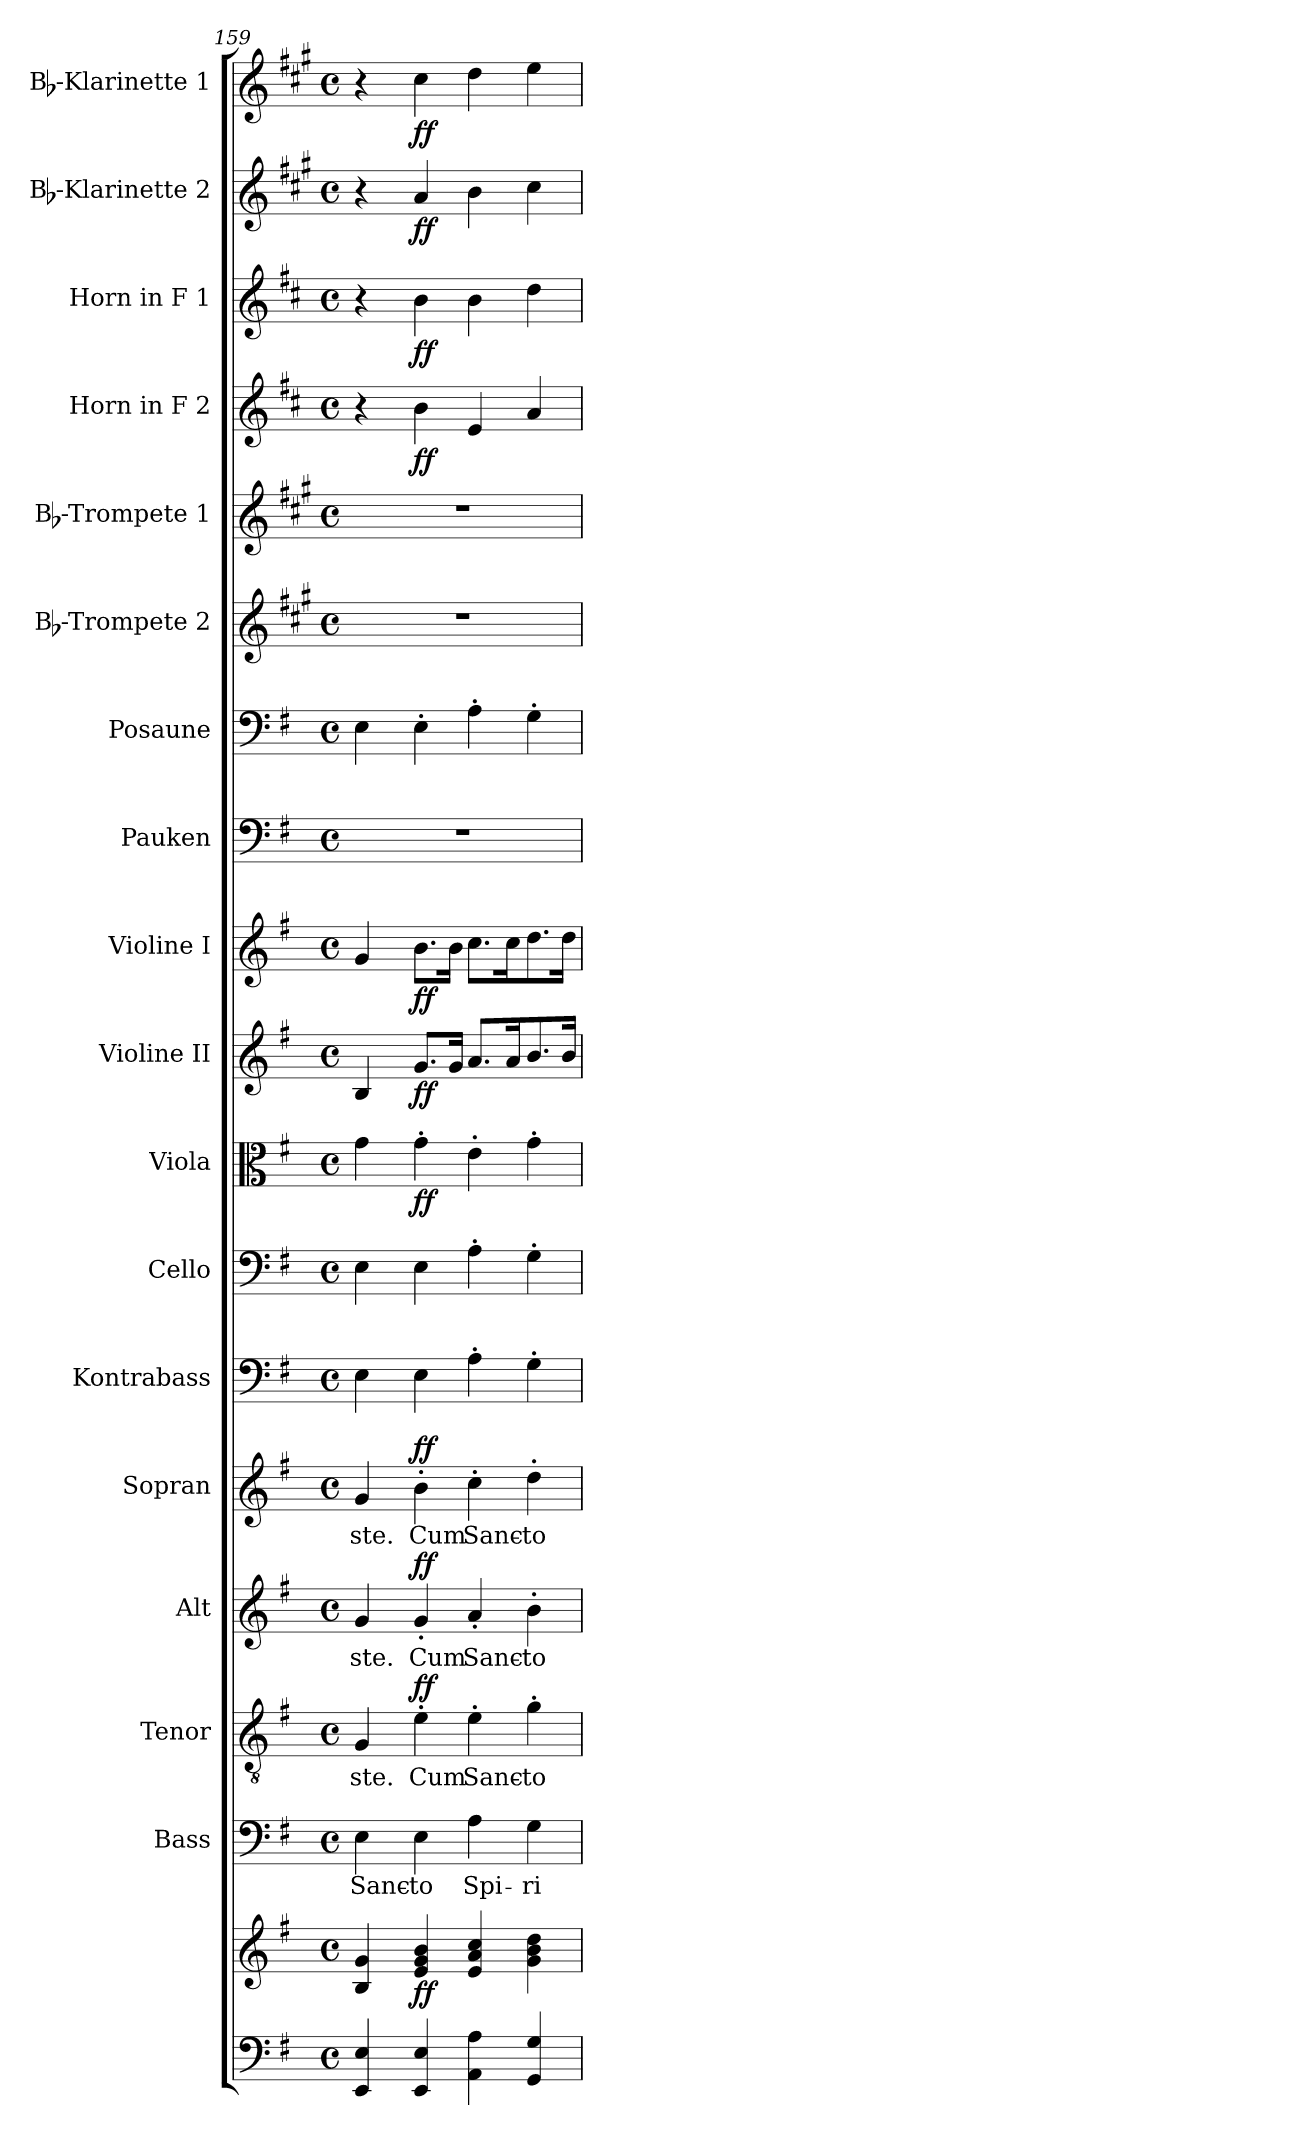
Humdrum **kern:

**kern	**kern	**dynam	**kern	**text	**kern	**text	**dynam	**kern	**text	**dynam	**kern	**text	**dynam	**kern	**kern	**kern	**dynam	**kern	**dynam	**kern	**dynam	**kern	**kern	**kern	**kern	**kern	**dynam	**kern	**dynam	**kern	**dynam	**kern	**dynam
*part18	*part18	*part18	*part17	*part17	*part16	*part16	*part16	*part15	*part15	*part15	*part14	*part14	*part14	*part13	*part12	*part11	*part11	*part10	*part10	*part9	*part9	*part8	*part7	*part6	*part5	*part4	*part4	*part3	*part3	*part2	*part2	*part1	*part1
*staff19	*staff18	*staff18/19	*staff17	*staff17	*staff16	*staff16	*staff16	*staff15	*staff15	*staff15	*staff14	*staff14	*staff14	*staff13	*staff12	*staff11	*staff11	*staff10	*staff10	*staff9	*staff9	*staff8	*staff7	*staff6	*staff5	*staff4	*staff4	*staff3	*staff3	*staff2	*staff2	*staff1	*staff1
*	*	*	*I"Bass	*	*I"Tenor	*	*	*I"Alt	*	*	*I"Sopran	*	*	*I"Kontrabass	*I"Cello	*I"Viola	*	*I"Violine II	*	*I"Violine I	*	*I"Pauken	*I"Posaune	*I"Bb-Trompete 2	*I"Bb-Trompete 1	*I"Horn in F 2	*	*I"Horn in F 1	*	*I"Bb-Klarinette 2	*	*I"Bb-Klarinette 1	*
*	*	*	*I'B.	*	*I'T.	*	*	*I'A.	*	*	*I'S.	*	*	*I'Kb.	*	*I'Vla.	*	*I'Vl. II	*	*I'Vl. I	*	*I'Pk.	*I'Pos.	*I'Bb Trp. 2	*I'Bb Trp. 1	*	*	*	*	*I'Bb Kl. 2	*	*I'Bb Kl. 1	*
*clefF4	*clefG2	*	*clefF4	*	*clefGv2	*	*	*clefG2	*	*	*clefG2	*	*	*clefF4	*clefF4	*clefC3	*	*clefG2	*	*clefG2	*	*clefF4	*clefF4	*clefG2	*clefG2	*clefG2	*	*clefG2	*	*clefG2	*	*clefG2	*
*	*	*	*	*	*	*	*	*	*	*	*	*	*	*ITrd7c12	*	*	*	*	*	*	*	*	*	*ITrd1c2	*ITrd1c2	*ITrd4c7	*	*ITrd4c7	*	*ITrd1c2	*	*ITrd1c2	*
*k[f#]	*k[f#]	*	*k[f#]	*	*k[f#]	*	*	*k[f#]	*	*	*k[f#]	*	*	*k[f#]	*k[f#]	*k[f#]	*	*k[f#]	*	*k[f#]	*	*k[f#]	*k[f#]	*k[f#]	*k[f#]	*k[f#]	*	*k[f#]	*	*k[f#]	*	*k[f#]	*
*G:	*G:	*	*G:	*	*G:	*	*	*G:	*	*	*G:	*	*	*G:	*G:	*G:	*	*G:	*	*G:	*	*G:	*G:	*G:	*G:	*G:	*	*G:	*	*G:	*	*G:	*
*M4/4	*M4/4	*	*M4/4	*	*M4/4	*	*	*M4/4	*	*	*M4/4	*	*	*M4/4	*M4/4	*M4/4	*	*M4/4	*	*M4/4	*	*M4/4	*M4/4	*M4/4	*M4/4	*M4/4	*	*M4/4	*	*M4/4	*	*M4/4	*
*met(c)	*met(c)	*	*met(c)	*	*met(c)	*	*	*met(c)	*	*	*met(c)	*	*	*met(c)	*met(c)	*met(c)	*	*met(c)	*	*met(c)	*	*met(c)	*met(c)	*met(c)	*met(c)	*met(c)	*	*met(c)	*	*met(c)	*	*met(c)	*
=159	=159	=159	=159	=159	=159	=159	=159	=159	=159	=159	=159	=159	=159	=159	=159	=159	=159	=159	=159	=159	=159	=159	=159	=159	=159	=159	=159	=159	=159	=159	=159	=159	=159
!	!	!	!	!LO:LY:b	!	!LO:LY:b	!	!	!LO:LY:b	!	!	!LO:LY:b	!	!	!	!	!	!	!	!	!	!	!	!	!	!	!	!	!	!	!	!	!
4EE/ 4E/	4B/ 4g/	.	4E\	Sanc-	4G/	-ste.	.	4g/	-ste.	.	4g/	-ste.	.	4EE\	4E\	4g\	.	4B/	.	4g/	.	1r	4E\	1r	1r	4r	.	4r	.	4r	.	4r	.
!	!	!LO:DY:b	!	!LO:LY:b	!	!LO:LY:b	!LO:DY:a	!	!LO:LY:b	!LO:DY:a	!	!LO:LY:b	!LO:DY:a	!	!	!	!LO:DY:b	!	!LO:DY:b	!	!LO:DY:b	!	!	!	!	!	!LO:DY:b	!	!LO:DY:b	!	!LO:DY:b	!	!LO:DY:b
4EE/ 4E/	4e/ 4g/ 4b/	ff	4E\	-to	4e'>\	Cum	ff	4g'</	Cum	ff	4b'>\	Cum	ff	4EE\	4E\	4g'>\	ff	8.g/L	ff	8.b\L	ff	.	4E'>\	.	.	4e\	ff	4e\	ff	4g/	ff	4b\	ff
.	.	.	.	.	.	.	.	.	.	.	.	.	.	.	.	.	.	16g/Jk	.	16b\Jk	.	.	.	.	.	.	.	.	.	.	.	.	.
!	!	!	!	!LO:LY:b	!	!LO:LY:b	!	!	!LO:LY:b	!	!	!LO:LY:b	!	!	!	!	!	!	!	!	!	!	!	!	!	!	!	!	!	!	!	!	!
4AA\ 4A\	4e/ 4a/ 4cc/	.	4A\	Spi-	4e'>\	Sanc-	.	4a'</	Sanc-	.	4cc'>\	Sanc-	.	4AA'>\	4A'>\	4e'>\	.	8.a/L	.	8.cc\L	.	.	4A'>\	.	.	4A/	.	4e\	.	4a\	.	4cc\	.
.	.	.	.	.	.	.	.	.	.	.	.	.	.	.	.	.	.	16a/k	.	16cc\k	.	.	.	.	.	.	.	.	.	.	.	.	.
!	!	!	!	!LO:LY:b	!	!LO:LY:b	!	!	!LO:LY:b	!	!	!LO:LY:b	!	!	!	!	!	!	!	!	!	!	!	!	!	!	!	!	!	!	!	!	!
4GG/ 4G/	4g\ 4b\ 4dd\	.	4G\	-ri-	4g'>\	-to	.	4b'>\	-to	.	4dd'>\	-to	.	4GG'>\	4G'>\	4g'>\	.	8.b/	.	8.dd\	.	.	4G'>\	.	.	4d/	.	4g\	.	4b\	.	4dd\	.
.	.	.	.	.	.	.	.	.	.	.	.	.	.	.	.	.	.	16b/Jk	.	16dd\Jk	.	.	.	.	.	.	.	.	.	.	.	.	.
=	=	=	=	=	=	=	=	=	=	=	=	=	=	=	=	=	=	=	=	=	=	=	=	=	=	=	=	=	=	=	=	=	=
*-	*-	*-	*-	*-	*-	*-	*-	*-	*-	*-	*-	*-	*-	*-	*-	*-	*-	*-	*-	*-	*-	*-	*-	*-	*-	*-	*-	*-	*-	*-	*-	*-	*-
